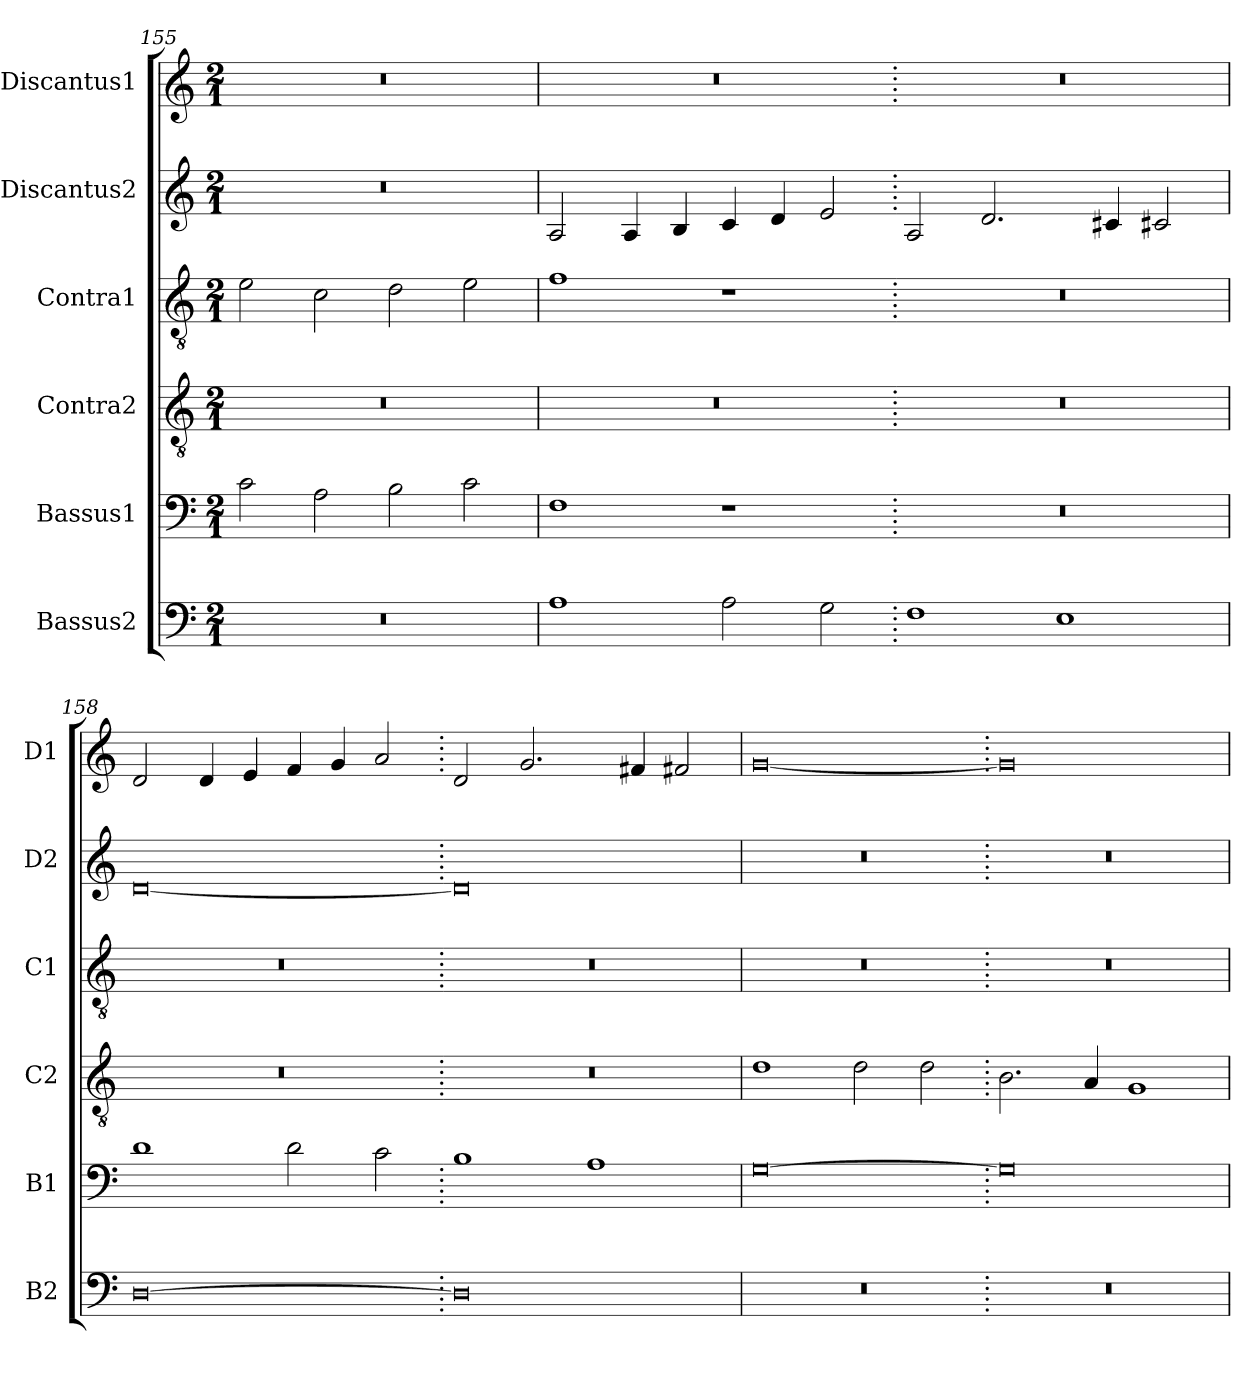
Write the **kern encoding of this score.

**kern	**kern	**kern	**kern	**kern	**kern
*part6	*part5	*part4	*part3	*part2	*part1
*staff6	*staff5	*staff4	*staff3	*staff2	*staff1
*I"Bassus2	*I"Bassus1	*I"Contra2	*I"Contra1	*I"Discantus2	*I"Discantus1
*I'B2	*I'B1	*I'C2	*I'C1	*I'D2	*I'D1
*clefF4	*clefF4	*clefGv2	*clefGv2	*clefG2	*clefG2
*k[]	*k[]	*k[]	*k[]	*k[]	*k[]
*M2/1	*M2/1	*M2/1	*M2/1	*M2/1	*M2/1
=155	=155	=155	=155	=155	=155
0r	2c\	0r	2e\	0r	0r
.	2A\	.	2c\	.	.
.	2B\	.	2d\	.	.
.	2c\	.	2e\	.	.
=156	=156	=156	=156	=156	=156
1A	1F	0r	1f	2A/	0r
.	.	.	.	4A/	.
.	.	.	.	4B/	.
2A\	1r	.	1r	4c/	.
.	.	.	.	4d/	.
2G\	.	.	.	2e/	.
=157.	=157.	=157.	=157.	=157.	=157.
1F	0r	0r	0r	2A/	0r
.	.	.	.	2.d/	.
1E	.	.	.	.	.
.	.	.	.	4c#X/	.
.	.	.	.	2c#X/	.
=158	=158	=158	=158	=158	=158
[0D	1d	0r	0r	[0d	2d/
.	.	.	.	.	4d/
.	.	.	.	.	4e/
.	2d\	.	.	.	4f/
.	.	.	.	.	4g/
.	2c\	.	.	.	2a/
=159.	=159.	=159.	=159.	=159.	=159.
0D]	1B	0r	0r	0d]	2d/
.	.	.	.	.	2.g/
.	1A	.	.	.	.
.	.	.	.	.	4f#X/
.	.	.	.	.	2f#X/
=160	=160	=160	=160	=160	=160
0r	[0G	1d	0r	0r	[0g
.	.	2d\	.	.	.
.	.	2d\	.	.	.
=161.	=161.	=161.	=161.	=161.	=161.
0r	0G]	2.B\	0r	0r	0g]
.	.	4A/	.	.	.
.	.	1G	.	.	.
=	=	=	=	=	=
*-	*-	*-	*-	*-	*-
